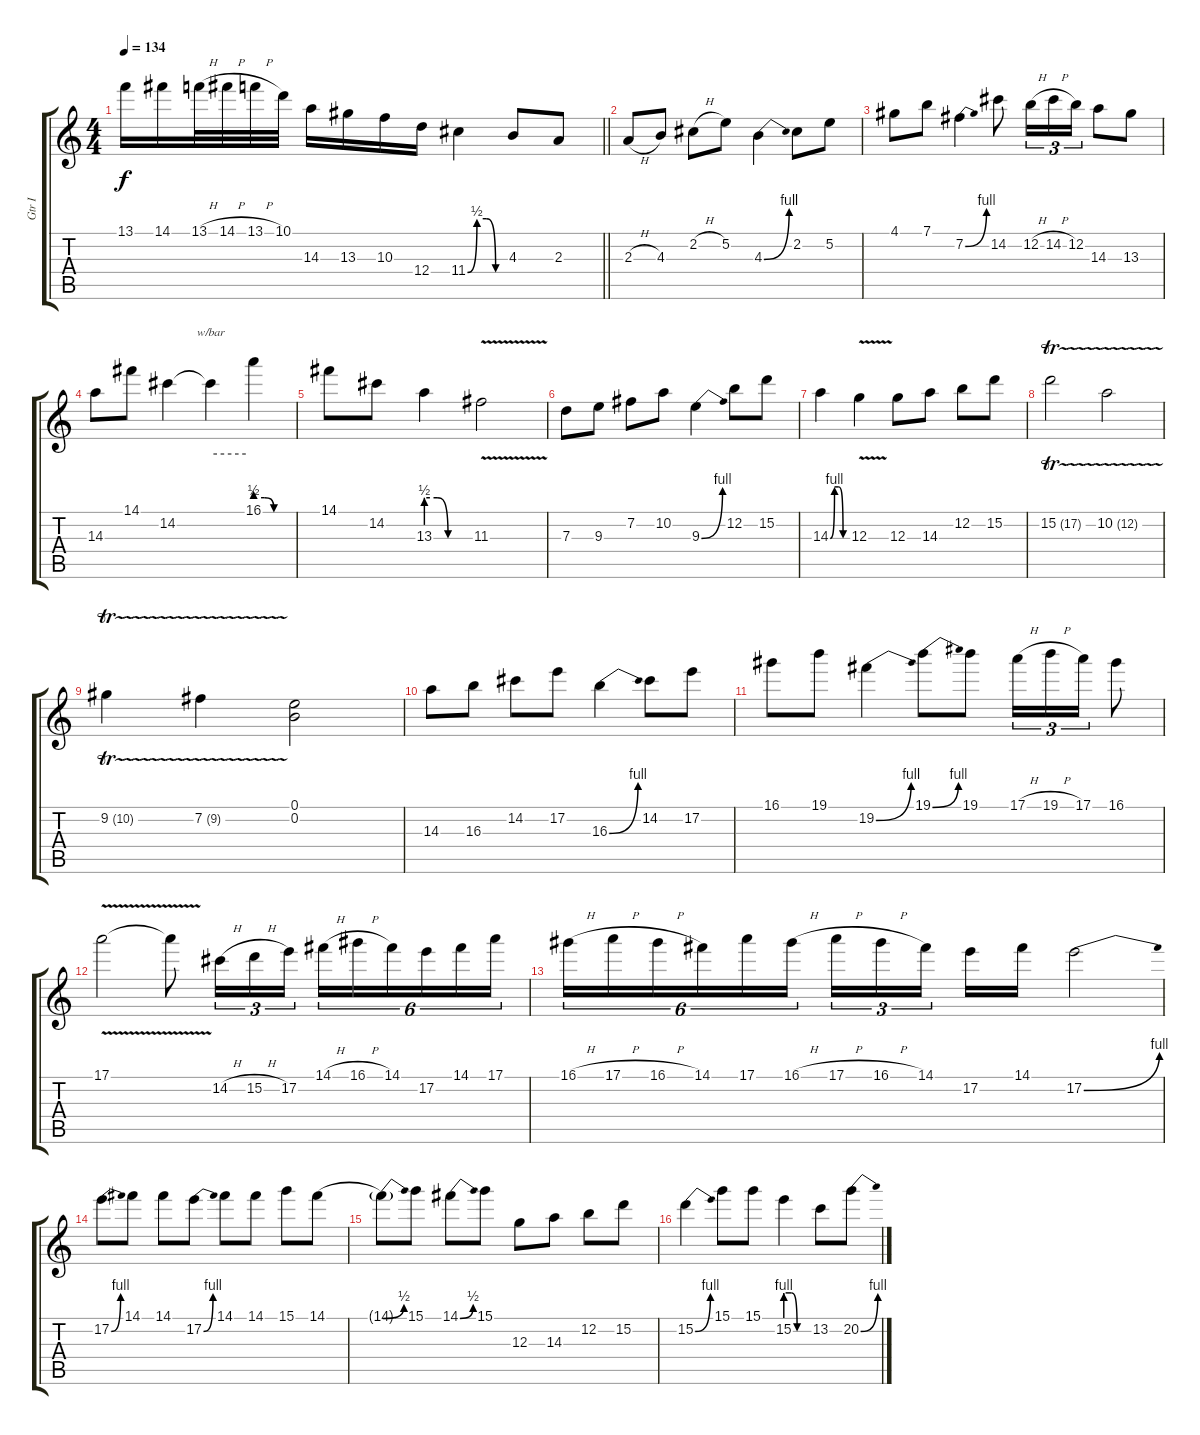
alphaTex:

\track ("Gtr I" "Gtr I") {instrument overdrivenguitar}
\staff {score tabs}
\tuning (E4 B3 G3 D3 A2 E2) {hide}
\ts (4 4)
\tempo 134
\clef g2
\barLineRight lightlight
\ks c
13.1.16{dy f} 14.1.16 13.1{h}.32 14.1{h}.32 13.1{h}.32 10.1.32 14.3.16 13.3.16 10.3.16 12.4.16 11.4{be (custom 0 0 15 2 30 2 45 0 60 0)}.4 4.3.8 2.3.8 |
2.3{h}.8 4.3.8 2.2{h}.8 5.2.8 4.3{be (bend 0 0 60 4)}.4 2.2.8 5.2.8 |
4.1.8 7.1.8 7.2{be (bend 0 0 60 4)}.4 14.2.8 12.2{h}.16{tu (3 2)} 14.2{h}.16{tu (3 2)} 12.2.16{tu (3 2)} 14.3.8 13.3.8 |
14.3.8 14.1.8 14.2.4 14.2{t}.4{tbe (hold default 0 0 60 0)} 16.1{be (custom 0 2 15 2 30 0 60 0)}.4 |
14.1.8 14.2.8 13.3{be (custom 0 2 15 2 30 0 60 0)}.4 11.3{v}.2 |
7.3.8 9.3.8 7.2.8 10.2.8 9.3{be (bend 0 0 60 4)}.4 12.2.8 15.2.8 |
14.3{be (custom 0 0 15 4 30 4 45 0 60 0)}.4 12.3{v}.4 12.3.8 14.3.8 12.2.8 15.2.8 |
15.2{tr (17 32)}.2 10.2{tr (12 32)}.2 |
9.2{tr (10 32)}.4 7.2{tr (9 32)}.4 (0.1 0.2).2 |
14.3.8 16.3.8 14.2.8 17.2.8 16.3{be (bend 0 0 60 4)}.4 14.2.8 17.2.8 |
16.1.8 19.1.8 19.2{be (bend 0 0 60 4)}.4 19.1{be (bend 0 0 60 4)}.8 19.1.8 17.1{h}.16{tu (3 2)} 19.1{h}.16{tu (3 2)} 17.1.16{tu (3 2)} 16.1.8 |
17.1{v}.2 17.1{v t}.8 14.2{h}.16{tu (3 2)} 15.2{h}.16{tu (3 2)} 17.2.16{tu (3 2)} 14.1{h}.16{tu (6 4)} 16.1{h}.16{tu (6 4)} 14.1.16{tu (6 4)} 17.2.16{tu (6 4)} 14.1.16{tu (6 4)} 17.1.16{tu (6 4)} |
16.1{h}.16{tu (6 4)} 17.1{h}.16{tu (6 4)} 16.1{h}.16{tu (6 4)} 14.1.16{tu (6 4)} 17.1.16{tu (6 4)} 16.1{h}.16{tu (6 4)} 17.1{h}.16{tu (3 2)} 16.1{h}.16{tu (3 2)} 14.1.16{tu (3 2)} 17.2.16 14.1.16 17.2{be (bend 0 0 60 4)}.2 |
17.2{be (bend 0 0 60 4)}.8 14.1.8 14.1.8 17.2{be (bend 0 0 60 4)}.8 14.1.8 14.1.8 15.1.8 14.1{be (hold 0 0 60 0)}.8 |
14.1{be (bend 0 0 60 2) t}.8 15.1.8 14.1{be (bend 0 0 60 2)}.8 15.1.8 12.3.8 14.3.8 12.2.8 15.2.8 |
15.2{be (bend 0 0 60 4)}.4 15.1.8 15.1.8 15.2{be (custom 0 4 15 4 30 0 60 0)}.4 13.2.8 20.2{be (bend 0 0 60 4)}.8
